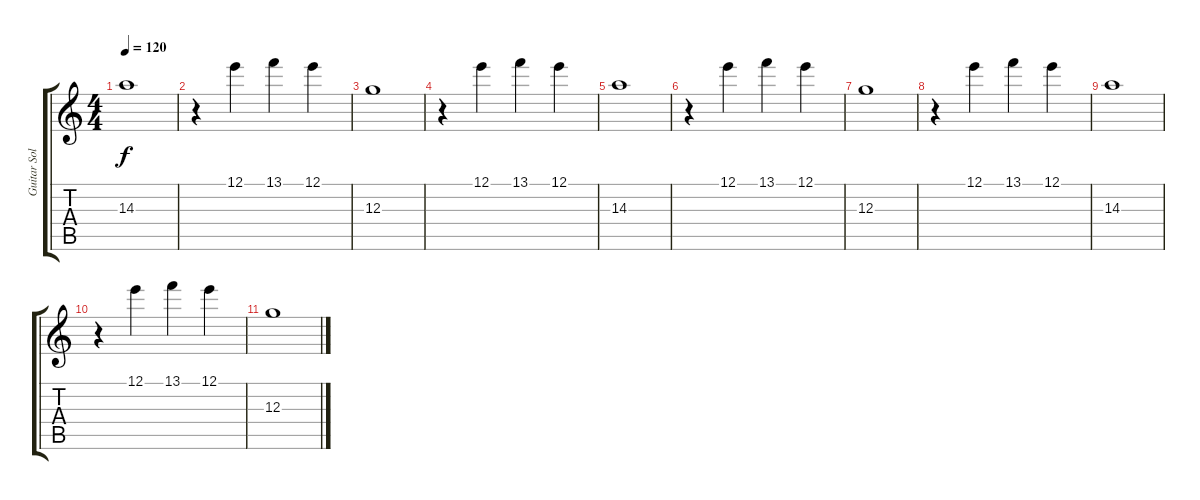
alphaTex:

\track ("Guitar Solo" "Guitar Sol") {instrument distortionguitar}
\staff {score tabs}
\tuning (E4 B3 G3 D3 A2 E2) {hide}
\ts (4 4)
\tempo 120
\clef g2
\ks c
14.3.1{dy f} |
r.4 12.1.4 13.1.4 12.1.4 |
12.3.1 |
r.4 12.1.4{volume 5} 13.1.4 12.1.4 |
14.3.1 |
r.4 12.1.4 13.1.4 12.1.4 |
12.3.1 |
r.4 12.1.4 13.1.4 12.1.4 |
14.3.1{volume 0} |
r.4 12.1.4 13.1.4 12.1.4 |
12.3.1
